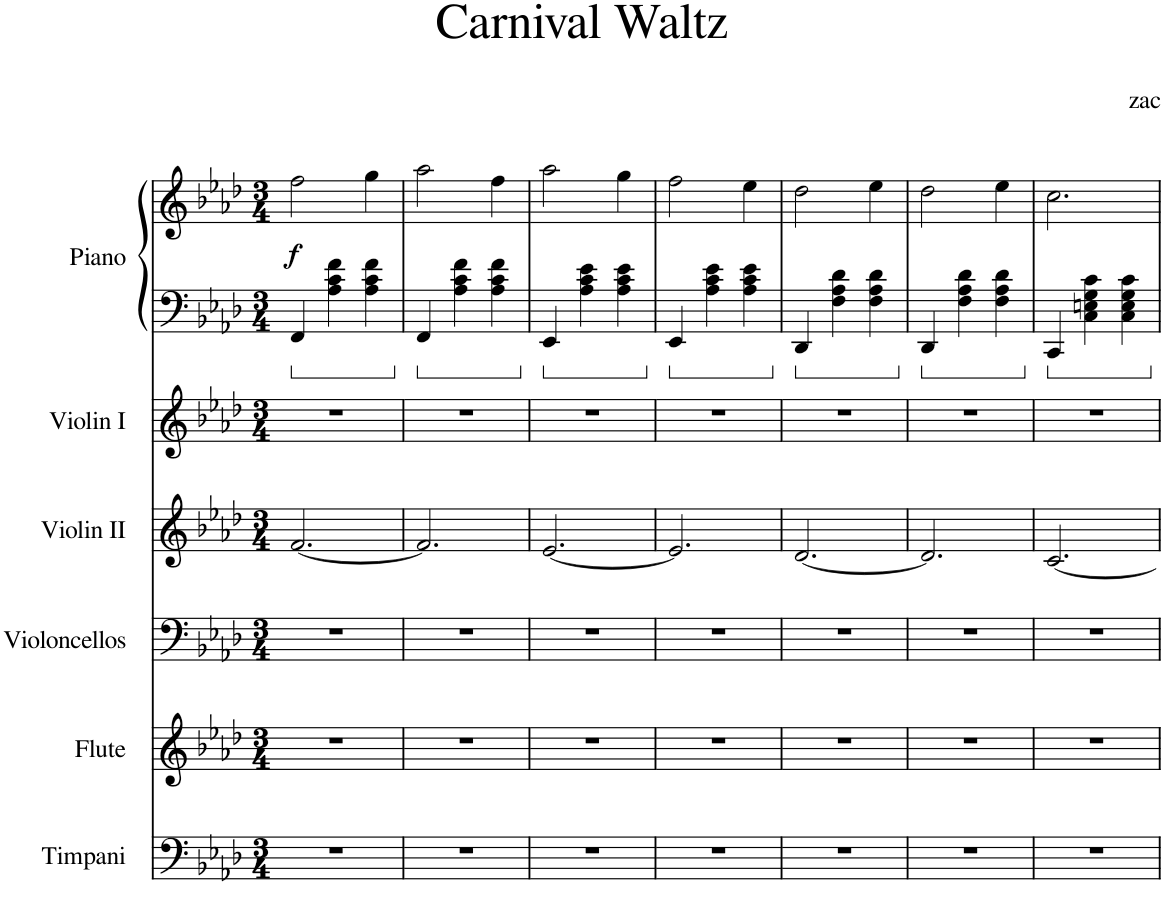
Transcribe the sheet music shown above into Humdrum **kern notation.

**kern	**kern	**kern	**kern	**kern	**kern	**kern	**dynam
*part6	*part5	*part4	*part3	*part2	*part1	*part1	*part1
*staff7	*staff6	*staff5	*staff4	*staff3	*staff2	*staff1	*staff1/2
*I"Timpani	*I"Flute	*I"Violoncellos	*I"Violin II	*I"Violin I	*I"Piano	*	*
*I'Timp.	*I'Fl.	*I'Vcs.	*I'Vln.	*I'Vln.	*I'Pno.	*	*
*clefF4	*clefG2	*clefF4	*clefG2	*clefG2	*clefF4	*clefG2	*
*k[b-e-a-d-]	*k[b-e-a-d-]	*k[b-e-a-d-]	*k[b-e-a-d-]	*k[b-e-a-d-]	*k[b-e-a-d-]	*k[b-e-a-d-]	*
*M3/4	*M3/4	*M3/4	*M3/4	*M3/4	*M3/4	*M3/4	*
=1	=1	=1	=1	=1	=1	=1	=1
!	!	!	!	!	!	!	!LO:DY:b
2.r	2.r	2.r	[2.f/	2.r	4FF/	2ff\	f
.	.	.	.	.	4A-\ 4c\ 4f\	.	.
.	.	.	.	.	4A-\ 4c\ 4f\	4gg\	.
=2	=2	=2	=2	=2	=2	=2	=2
2.r	2.r	2.r	2.f/]	2.r	4FF/	2aa-\	.
.	.	.	.	.	4A-\ 4c\ 4f\	.	.
.	.	.	.	.	4A-\ 4c\ 4f\	4ff\	.
=3	=3	=3	=3	=3	=3	=3	=3
2.r	2.r	2.r	[2.e-/	2.r	4EE-/	2aa-\	.
.	.	.	.	.	4A-\ 4c\ 4e-\	.	.
.	.	.	.	.	4A-\ 4c\ 4e-\	4gg\	.
=4	=4	=4	=4	=4	=4	=4	=4
2.r	2.r	2.r	2.e-/]	2.r	4EE-/	2ff\	.
.	.	.	.	.	4A-\ 4c\ 4e-\	.	.
.	.	.	.	.	4A-\ 4c\ 4e-\	4ee-\	.
=5	=5	=5	=5	=5	=5	=5	=5
2.r	2.r	2.r	[2.d-/	2.r	4DD-/	2dd-\	.
.	.	.	.	.	4F\ 4A-\ 4d-\	.	.
.	.	.	.	.	4F\ 4A-\ 4d-\	4ee-\	.
=6	=6	=6	=6	=6	=6	=6	=6
2.r	2.r	2.r	2.d-/]	2.r	4DD-/	2dd-\	.
.	.	.	.	.	4F\ 4A-\ 4d-\	.	.
.	.	.	.	.	4F\ 4A-\ 4d-\	4ee-\	.
=7	=7	=7	=7	=7	=7	=7	=7
2.r	2.r	2.r	[2.c/	2.r	4CC/	2.cc\	.
.	.	.	.	.	4C\ 4En\ 4G\ 4c\	.	.
.	.	.	.	.	4C\ 4E\ 4G\ 4c\	.	.
=	=	=	=	=	=	=	=
*-	*-	*-	*-	*-	*-	*-	*-
